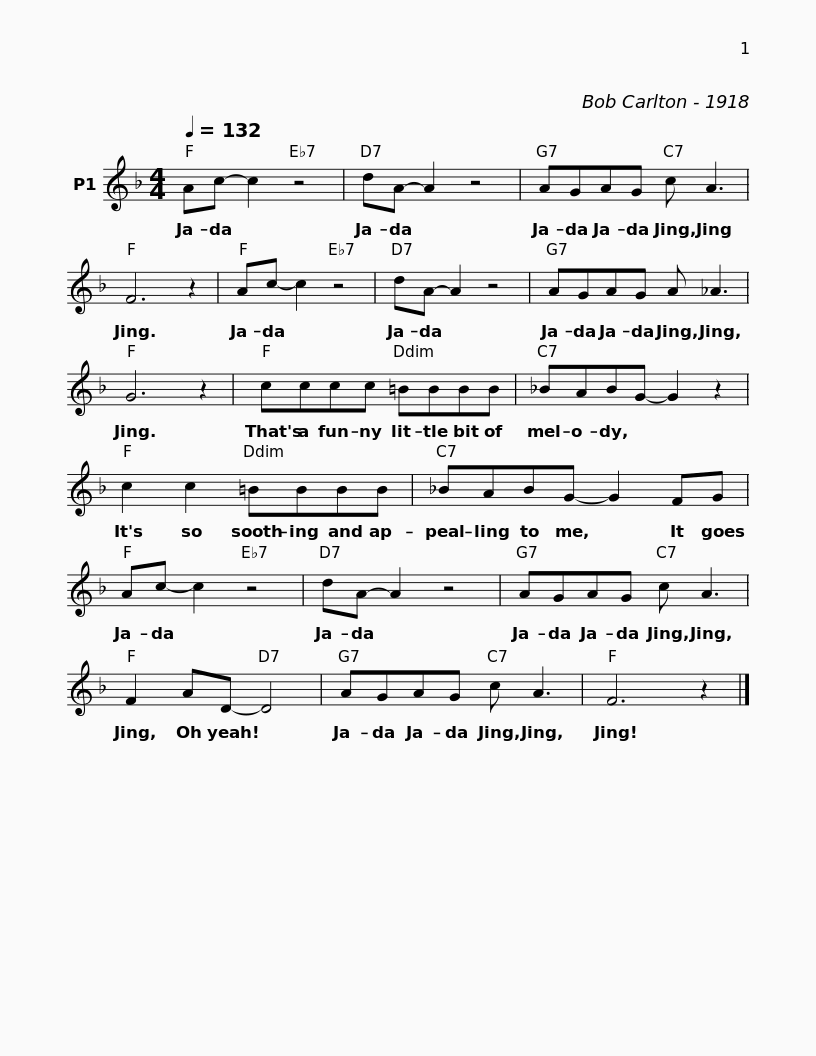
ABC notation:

X:1
L:1/8
Q:1/4=132
M:4/4
I:linebreak $
K:F
V:1 treble
V:1
 Ac- c2 z4 | dA- A2 z4 | AGAG c A3 | F6 z2 |$ Ac- c2 z4 | %5
 dA- A2 z4 | AGAG A _A3 | G6 z2 |$ cccc =BBBB | _BABG- G2 z2 |$ %10
 c2 c2 =BBBB | _BABG- G2 FG |$ Ac- c2 z4 | dA- A2 z4 | AGAG c A3 |$ %15
 F2 AD- D4 | AGAG c A3 | F6 z2 |] %18
